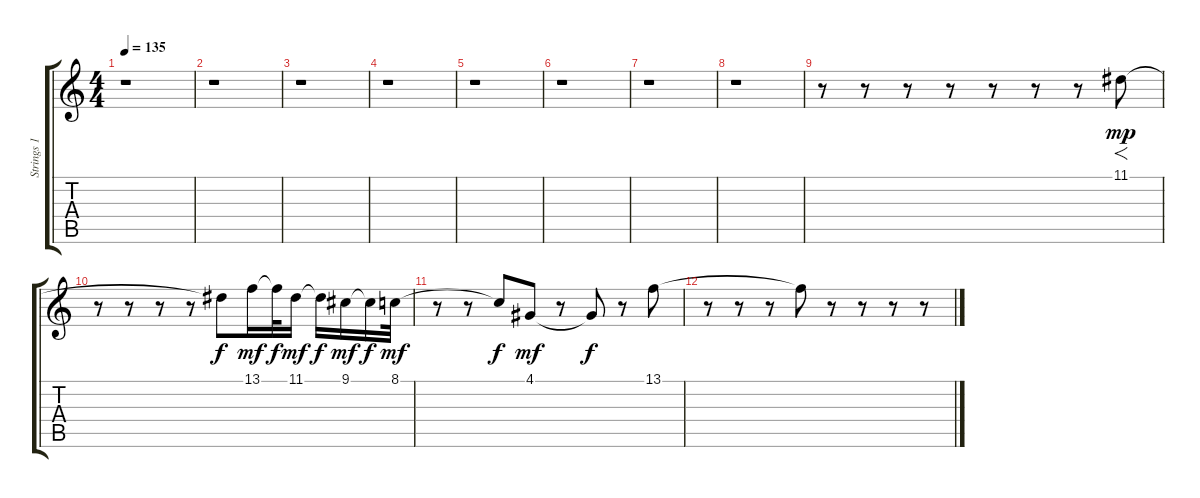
\track ("Strings 1" "Strings 1") {instrument stringensemble1}
\staff {score tabs}
\tuning (E4 B3 G3 D3 A2 E2) {hide}
\ts (4 4)
\tempo 135
\clef g2
\ks c
r.1{dy f} |
r.1 |
r.1 |
r.1 |
r.1 |
r.1 |
r.1 |
r.1 |
r.8 r.8 r.8 r.8 r.8 r.8 r.8 11.1.8{f dy mp} |
r.8 r.8 r.8 r.8 11.1{t}.8{dy f} 13.1.16{dy mf} 13.1{t}.32{dy f} 11.1.16{dy mf} 11.1{t}.16{dy f} 9.1.16{dy mf} 9.1{t}.16{dy f} 8.1.32{dy mf} |
r.8 r.8 8.1{t}.8{dy f} 4.1.8{dy mf} r.8 4.1{t}.8{dy f} r.8 13.1.8 |
r.8 r.8 r.8 13.1{t}.8 r.8 r.8 r.8 r.8
